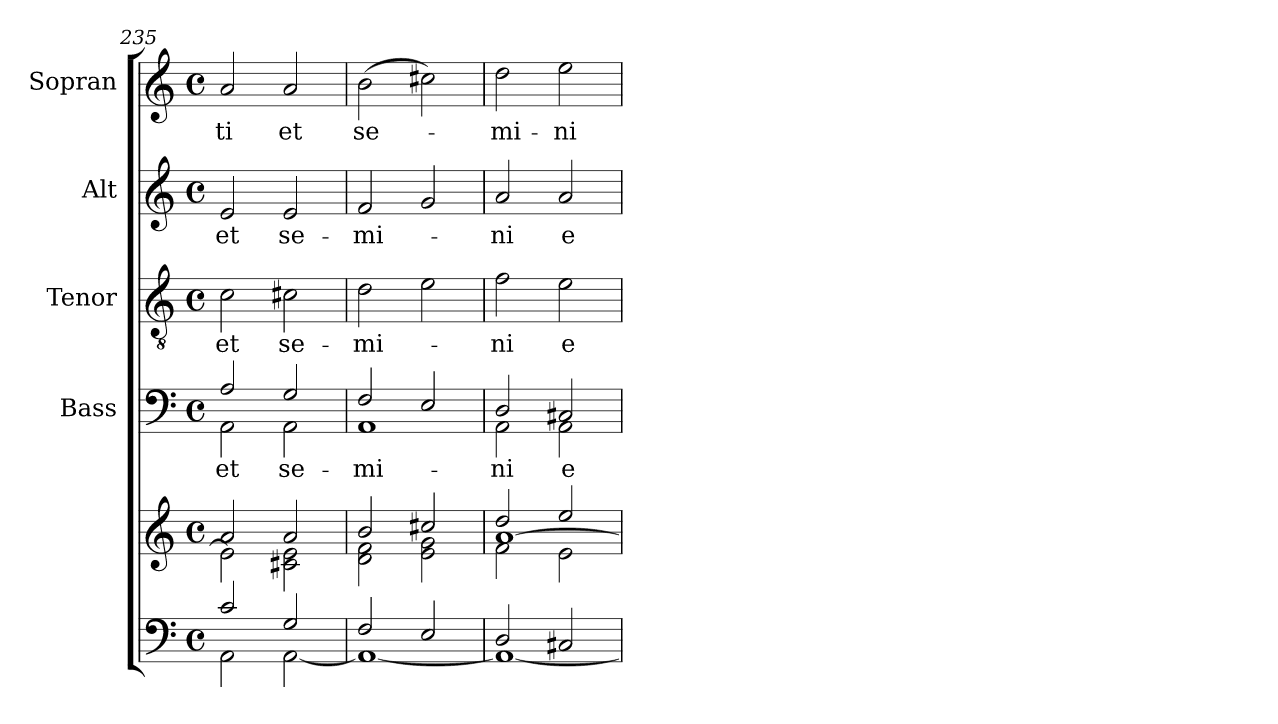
**kern	**kern	**kern	**text	**kern	**text	**kern	**text	**kern	**text
*part5	*part5	*part4	*part4	*part3	*part3	*part2	*part2	*part1	*part1
*staff6	*staff5	*staff4	*staff4	*staff3	*staff3	*staff2	*staff2	*staff1	*staff1
*	*	*I"Bass	*	*I"Tenor	*	*I"Alt	*	*I"Sopran	*
*	*	*I'B.	*	*I'T.	*	*I'A.	*	*I'S.	*
*clefF4	*clefG2	*clefF4	*	*clefGv2	*	*clefG2	*	*clefG2	*
*k[]	*k[]	*k[]	*	*k[]	*	*k[]	*	*k[]	*
*C:	*C:	*C:	*	*C:	*	*C:	*	*C:	*
*M4/4	*M4/4	*M4/4	*	*M4/4	*	*M4/4	*	*M4/4	*
*met(c)	*met(c)	*met(c)	*	*met(c)	*	*met(c)	*	*met(c)	*
=235	=235	=235	=235	=235	=235	=235	=235	=235	=235
*^	*^	*	*	*	*	*	*	*	*
!	!	!	!	!	!LO:LY:b	!	!LO:LY:b	!	!LO:LY:b	!	!LO:LY:b
*	*	*	*	*^	*	*	*	*	*	*	*
2c/	2AA\	2a/	2e\]	2A/	2AA\	et	2c\	et	2e/	et	2a/	-ti
!	!	!	!	!	!	!LO:LY:b	!	!LO:LY:b	!	!LO:LY:b	!	!LO:LY:b
2G/	[<2AA\	2a/	2c#X\ 2e\	2G/	2AA\	se-	2c#X\	se-	2e/	se-	2a/	et
=236	=236	=236	=236	=236	=236	=236	=236	=236	=236	=236	=236	=236
!	!	!	!	!	!	!LO:LY:b	!	!LO:LY:b	!	!LO:LY:b	!	!LO:LY:b
2F/	1AA_	2b/	2d\ 2f\	2F/	1AA	-mi-	2d\	-mi-	2f/	-mi-	(>2b\	se-
2E/	.	2cc#X/	2e\ 2g\	2E/	.	.	2e\	.	2g/	.	2cc#X\)	.
=237	=237	=237	=237	=237	=237	=237	=237	=237	=237	=237	=237	=237
*	*	*	*^	*	*	*	*	*	*	*	*	*
!	!	!	!	!	!	!	!LO:LY:b	!	!LO:LY:b	!	!LO:LY:b	!	!LO:LY:b
2D/	1AA_	2dd/	2f\	[1a	2D/	2AA\	-ni	2f\	-ni	2a/	-ni	2dd\	-mi-
!	!	!	!	!	!	!	!LO:LY:b	!	!LO:LY:b	!	!LO:LY:b	!	!LO:LY:b
2C#X/	.	2ee/	2e\	.	2C#X/	2AA\	e-	2e\	e-	2a/	e-	2ee\	-ni
*v	*v	*	*	*	*v	*v	*	*	*	*	*	*	*
*	*v	*v	*v	*	*	*	*	*	*	*	*
=	=	=	=	=	=	=	=	=	=
*-	*-	*-	*-	*-	*-	*-	*-	*-	*-
